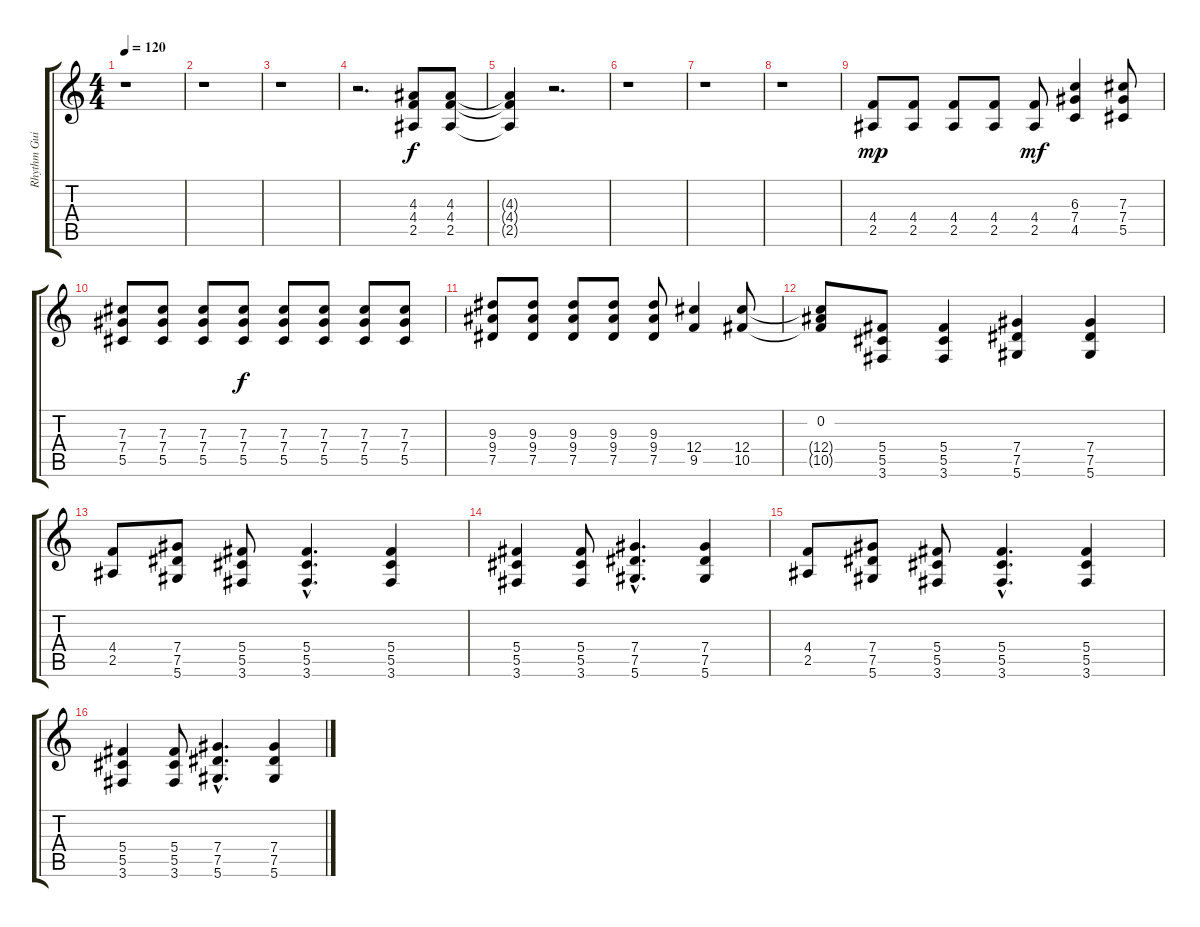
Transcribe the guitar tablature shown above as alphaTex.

\track ("Rhythm Guitar" "Rhythm Gui") {instrument distortionguitar}
\staff {score tabs}
\tuning (Eb4 Bb3 Gb3 Db3 Ab2 Eb2) {hide}
\ts (4 4)
\tempo 120
\clef g2
\ks c
r.1{dy f} |
r.1 |
r.1 |
r.2{d} (4.3 4.4 2.5).8 (4.3 4.4 2.5).8 |
(4.3{t} 4.4{t} 2.5{t}).4 r.2{d} |
r.1 |
r.1 |
r.1 |
(4.4 2.5).8{dy mp} (4.4 2.5).8 (4.4 2.5).8 (4.4 2.5).8 (4.4 2.5).8{dy mf} (6.3 7.4 4.5).4 (7.3 7.4 5.5).8 |
(7.3 7.4 5.5).8 (7.3 7.4 5.5).8 (7.3 7.4 5.5).8 (7.3 7.4 5.5).8{dy f} (7.3 7.4 5.5).8 (7.3 7.4 5.5).8 (7.3 7.4 5.5).8 (7.3 7.4 5.5).8 |
(9.3 9.4 7.5).8 (9.3 9.4 7.5).8 (9.3 9.4 7.5).8 (9.3 9.4 7.5).8 (9.3 9.4 7.5).8 (12.4 9.5).4 (12.4 10.5).8 |
(0.2 12.4{t} 10.5{t}).8 (5.4 5.5 3.6).8 (5.4 5.5 3.6).4 (7.4 7.5 5.6).4 (7.4 7.5 5.6).4 |
(4.4 2.5).8 (7.4 7.5 5.6).8 (5.4 5.5 3.6).8 (5.4{hac} 5.5{hac} 3.6{hac}).4{d} (5.4 5.5 3.6).4 |
(5.4 5.5 3.6).4 (5.4 5.5 3.6).8 (7.4{hac} 7.5{hac} 5.6{hac}).4{d} (7.4 7.5 5.6).4 |
(4.4 2.5).8 (7.4 7.5 5.6).8 (5.4 5.5 3.6).8 (5.4{hac} 5.5{hac} 3.6{hac}).4{d} (5.4 5.5 3.6).4 |
(5.4 5.5 3.6).4 (5.4 5.5 3.6).8 (7.4{hac} 7.5{hac} 5.6{hac}).4{d} (7.4 7.5 5.6).4
